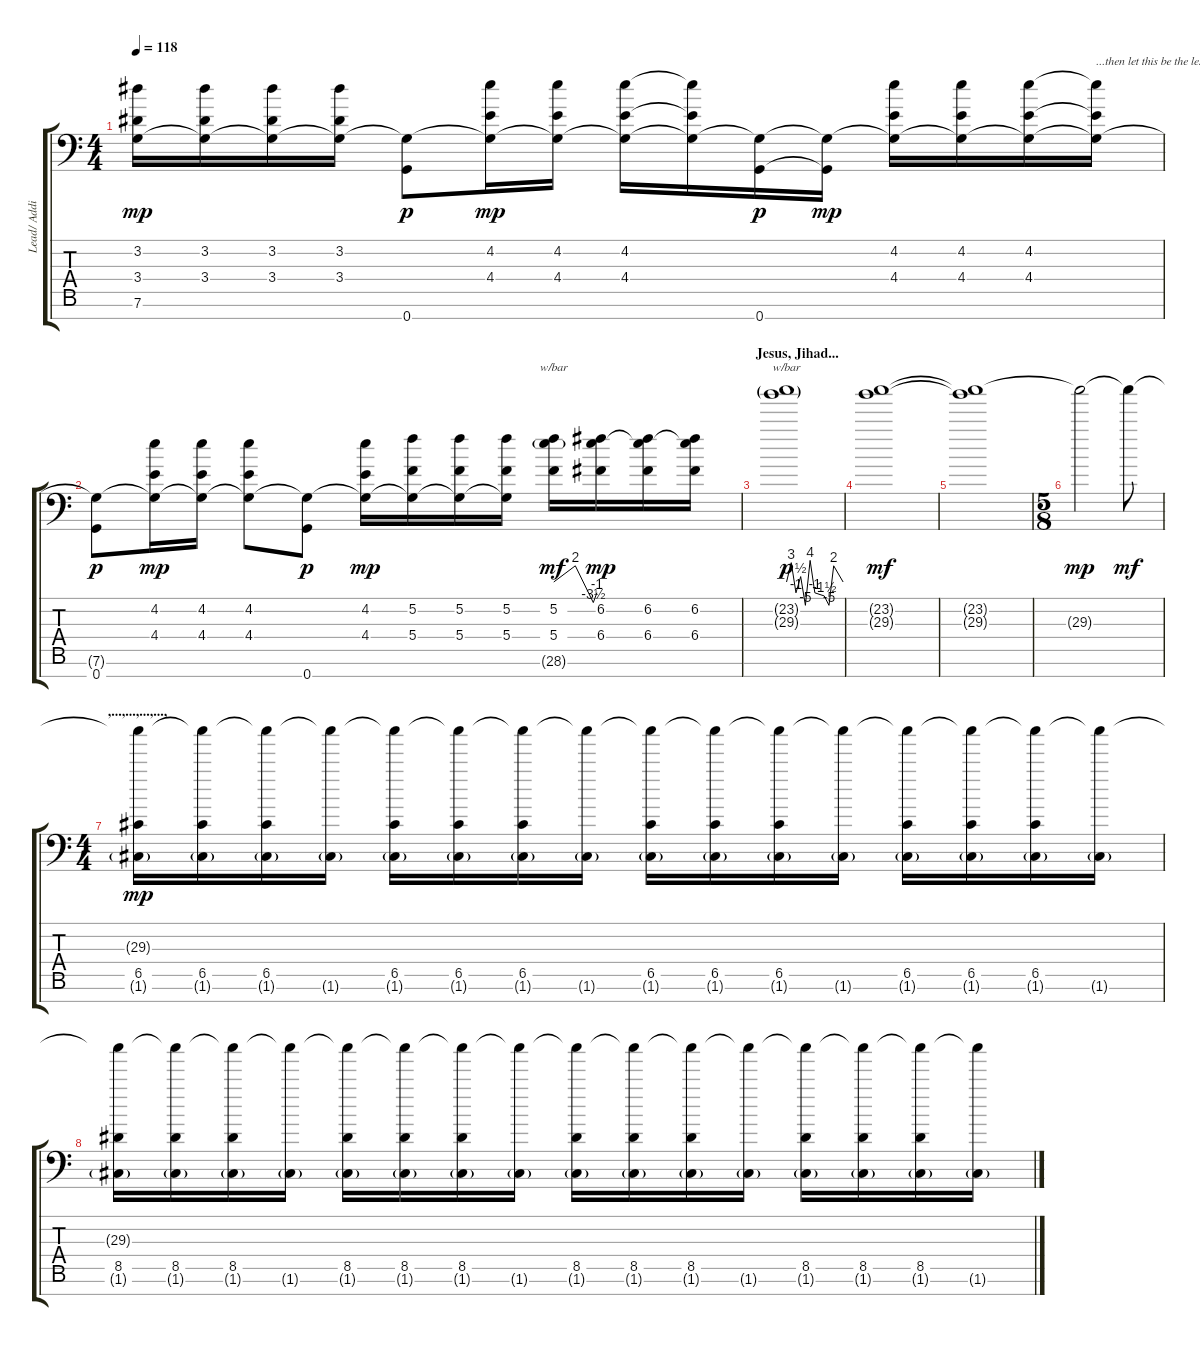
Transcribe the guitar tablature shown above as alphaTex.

\track ("Lead/ Additional" "Lead/ Addi") {instrument overdrivenguitar}
\staff {score tabs}
\tuning (E4 C4 G3 C3 G2 C2 G1) {hide}
\ts (4 4)
\tempo 118
\clef f4
\ks c
(3.2 3.4 7.6{t}).16{dy mp} (3.2 3.4 7.6{t}).16 (3.2 3.4 7.6{t}).16 (3.2 3.4 7.6{t}).16 (7.6{t} 0.7).8{dy p} (4.2 4.4 7.6{t}).16{dy mp} (4.2 4.4 7.6{t}).16 (4.2 4.4 7.6{t}).16 (4.2{t} 4.4{t} 7.6{t}).16 (7.6{t} 0.7).16{dy p} (7.6{t} 0.7{t}).16{dy mp} (4.2 4.4 7.6{t}).16 (4.2 4.4 7.6{t}).16 (4.2 4.4 7.6{t}).16 (4.2{t} 4.4{t} 7.6{t}).16{txt "...then let this be the lesson of our ways!"} |
(7.6{t} 0.7).8{dy p} (4.2 4.4 7.6{t}).16{dy mp} (4.2 4.4 7.6{t}).16 (4.2 4.4 7.6{t}).8 (7.6{t} 0.7).8{dy p} (4.2 4.4 7.6{t}).16{dy mp} (5.2 5.4 7.6{t}).16 (5.2 5.4 7.6{t}).16 (5.2 5.4 7.6{t}).16 (5.2 5.4 28.6{g}).16{tbe (custom default 0 0 30 8 55 -14 60 -4) dy mf} (6.2 6.4 28.6{t}).16{dy mp} (6.2 6.4 28.6{t}).16 (6.2 6.4 28.6{t}).16 |
\section ("" "Jesus, Jihad...")
(23.2{g} 29.3{g}).1{tbe (custom default 0 0 5 12 10 -4 15 2 20 -20 25 16 30 -4 40 -6 45 -20 50 8 60 0) dy p} |
(23.2{t} 29.3{t}).1{dy mf} |
(23.2{t} 29.3{t}).1 |
\ts (5 8)
29.3{t}.2{dy mp} 29.3{t}.8{dy mf} |
\ts (4 4)
\section ("" ",...,...,...,...,")
(29.3{t} 6.5 1.6{g}).16{dy mp} (29.3{t} 6.5 1.6{g}).16 (29.3{t} 6.5 1.6{g}).16 (29.3{t} 1.6{g}).16 (29.3{t} 6.5 1.6{g}).16 (29.3{t} 6.5 1.6{g}).16 (29.3{t} 6.5 1.6{g}).16 (29.3{t} 1.6{g}).16 (29.3{t} 6.5 1.6{g}).16 (29.3{t} 6.5 1.6{g}).16 (29.3{t} 6.5 1.6{g}).16 (29.3{t} 1.6{g}).16 (29.3{t} 6.5 1.6{g}).16 (29.3{t} 6.5 1.6{g}).16 (29.3{t} 6.5 1.6{g}).16 (29.3{t} 1.6{g}).16 |
(29.3{t} 8.5 1.6{g}).16 (29.3{t} 8.5 1.6{g}).16 (29.3{t} 8.5 1.6{g}).16 (29.3{t} 1.6{g}).16 (29.3{t} 8.5 1.6{g}).16 (29.3{t} 8.5 1.6{g}).16 (29.3{t} 8.5 1.6{g}).16 (29.3{t} 1.6{g}).16 (29.3{t} 8.5 1.6{g}).16 (29.3{t} 8.5 1.6{g}).16 (29.3{t} 8.5 1.6{g}).16 (29.3{t} 1.6{g}).16 (29.3{t} 8.5 1.6{g}).16 (29.3{t} 8.5 1.6{g}).16 (29.3{t} 8.5 1.6{g}).16 (29.3{t} 1.6{g}).16
